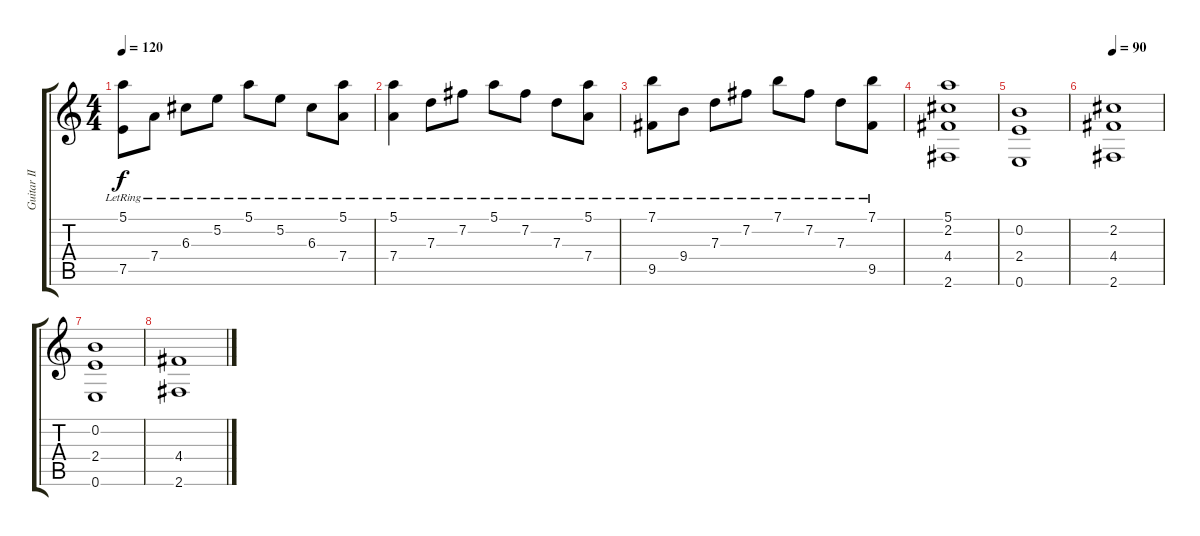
\track ("Guitar II" "Guitar II") {instrument electricguitarclean}
\staff {score tabs}
\tuning (E4 B3 G3 D3 A2 E2) {hide}
\ts (4 4)
\tempo 120
\clef g2
\ks c
(5.1{lr} 7.5{lr}).8{dy f} 7.4{lr}.8 6.3{lr}.8 5.2{lr}.8 5.1{lr}.8 5.2{lr}.8 6.3{lr}.8 (5.1{lr} 7.4{lr}).8 |
(5.1{lr} 7.4{lr}).4 7.3{lr}.8 7.2{lr}.8 5.1{lr}.8 7.2{lr}.8 7.3{lr}.8 (5.1{lr} 7.4{lr}).8 |
(7.1{lr} 9.5{lr}).8 9.4{lr}.8 7.3{lr}.8 7.2{lr}.8 7.1{lr}.8 7.2{lr}.8 7.3{lr}.8 (7.1{lr} 9.5{lr}).8 |
(5.1 2.2 4.4 2.6).1 |
(0.2 2.4 0.6).1 |
\tempo 90
(2.2 4.4 2.6).1 |
(0.2 2.4 0.6).1 |
(4.4 2.6).1
